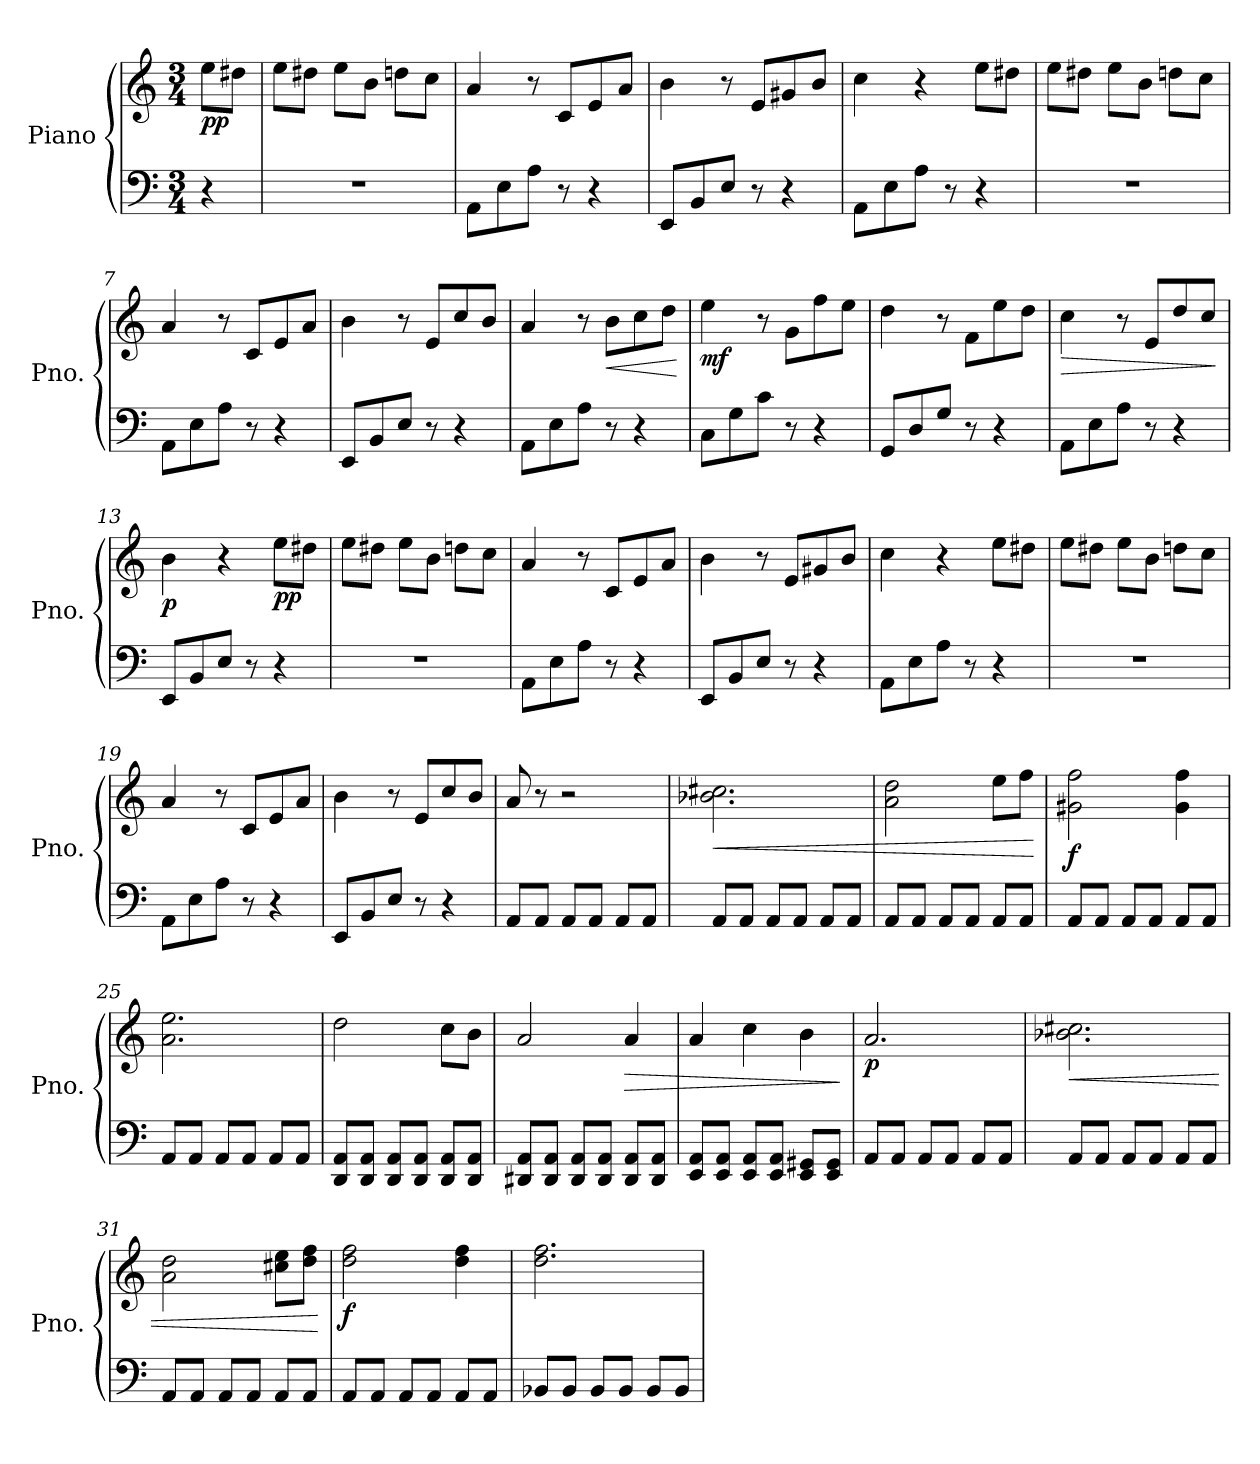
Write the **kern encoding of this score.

**kern	**kern	**dynam
*part1	*part1	*part1
*staff2	*staff1	*staff1/2
*I"Piano	*	*
*I'Pno.	*	*
*clefF4	*clefG2	*
*k[]	*k[]	*
*M3/4	*M3/4	*
=1	=1	=1
!	!	!LO:DY:b
4r	8ee\L	pp
.	8dd#X\J	.
=2	=2	=2
2.r	8ee\L	.
.	8dd#X\J	.
.	8ee\L	.
.	8b\J	.
.	8ddn\L	.
.	8cc\J	.
=3	=3	=3
8AA\L	4a/	.
8E\	.	.
8A\J	8r	.
8r	8c/L	.
4r	8e/	.
.	8a/J	.
=4	=4	=4
8EE/L	4b\	.
8BB/	.	.
8E/J	8r	.
8r	8e/L	.
4r	8g#X/	.
.	8b/J	.
=5	=5	=5
8AA\L	4cc\	.
8E\	.	.
8A\J	4r	.
8r	.	.
4r	8ee\L	.
.	8dd#X\J	.
=6	=6	=6
2.r	8ee\L	.
.	8dd#X\J	.
.	8ee\L	.
.	8b\J	.
.	8ddn\L	.
.	8cc\J	.
=7	=7	=7
8AA\L	4a/	.
8E\	.	.
8A\J	8r	.
8r	8c/L	.
4r	8e/	.
.	8a/J	.
!!LO:LB:g=z
=8	=8	=8
8EE/L	4b\	.
8BB/	.	.
8E/J	8r	.
8r	8e/L	.
4r	8cc/	.
.	8b/J	.
=9	=9	=9
8AA\L	4a/	.
8E\	.	.
8A\J	8r	.
!	!	!LO:HP:b
8r	8b\L	<
4r	8cc\	.
.	8dd\J	.
.	.	[
=10	=10	=10
!	!	!LO:DY:b
8C\L	4ee\	mf
8G\	.	.
8c\J	8r	.
8r	8g\L	.
4r	8ff\	.
.	8ee\J	.
=11	=11	=11
8GG/L	4dd\	.
8D/	.	.
8G/J	8r	.
8r	8f\L	.
4r	8ee\	.
.	8dd\J	.
=12	=12	=12
!	!	!LO:HP:b
8AA\L	4cc\	>
8E\	.	.
8A\J	8r	.
8r	8e/L	.
4r	8dd/	.
.	8cc/J	.
.	.	]
=13	=13	=13
!	!	!LO:DY:b
8EE/L	4b\	p
8BB/	.	.
8E/J	4r	.
8r	.	.
!	!	!LO:DY:b
4r	8ee\L	pp
.	8dd#X\J	.
=14	=14	=14
2.r	8ee\L	.
.	8dd#X\J	.
.	8ee\L	.
.	8b\J	.
.	8ddn\L	.
.	8cc\J	.
!!LO:LB:g=z
=15	=15	=15
8AA\L	4a/	.
8E\	.	.
8A\J	8r	.
8r	8c/L	.
4r	8e/	.
.	8a/J	.
=16	=16	=16
8EE/L	4b\	.
8BB/	.	.
8E/J	8r	.
8r	8e/L	.
4r	8g#X/	.
.	8b/J	.
=17	=17	=17
8AA\L	4cc\	.
8E\	.	.
8A\J	4r	.
8r	.	.
4r	8ee\L	.
.	8dd#X\J	.
=18	=18	=18
2.r	8ee\L	.
.	8dd#X\J	.
.	8ee\L	.
.	8b\J	.
.	8ddn\L	.
.	8cc\J	.
=19	=19	=19
8AA\L	4a/	.
8E\	.	.
8A\J	8r	.
8r	8c/L	.
4r	8e/	.
.	8a/J	.
=20	=20	=20
8EE/L	4b\	.
8BB/	.	.
8E/J	8r	.
8r	8e/L	.
4r	8cc/	.
.	8b/J	.
=21	=21	=21
8AA/L	8a/	.
8AA/J	8r	.
8AA/L	2r	.
8AA/J	.	.
8AA/L	.	.
8AA/J	.	.
!!LO:LB:g=z
=22	=22	=22
!	!	!LO:HP:b
8AA/L	2.b-X\ 2.cc#X\	<
8AA/J	.	.
8AA/L	.	.
8AA/J	.	.
8AA/L	.	.
8AA/J	.	.
=23	=23	=23
8AA/L	2a\ 2dd\	.
8AA/J	.	.
8AA/L	.	.
8AA/J	.	.
8AA/L	8ee\L	.
8AA/J	8ff\J	.
.	.	[
=24	=24	=24
!	!	!LO:DY:b
8AA/L	2g#X\ 2ff\	f
8AA/J	.	.
8AA/L	.	.
8AA/J	.	.
8AA/L	4g#\ 4ff\	.
8AA/J	.	.
=25	=25	=25
8AA/L	2.a\ 2.ee\	.
8AA/J	.	.
8AA/L	.	.
8AA/J	.	.
8AA/L	.	.
8AA/J	.	.
=26	=26	=26
8DD/ 8AA/L	2dd\	.
8DD/ 8AA/J	.	.
8DD/ 8AA/L	.	.
8DD/ 8AA/J	.	.
8DD/ 8AA/L	8cc\L	.
8DD/ 8AA/J	8b\J	.
=27	=27	=27
8DD#X/ 8AA/L	2a/	.
8DD#/ 8AA/J	.	.
8DD#/ 8AA/L	.	.
8DD#/ 8AA/J	.	.
!	!	!LO:HP:b
8DD#/ 8AA/L	4a/	>
8DD#/ 8AA/J	.	.
!!LO:LB:g=z
=28	=28	=28
8EE/ 8AA/L	4a/	.
8EE/ 8AA/J	.	.
8EE/ 8AA/L	4cc\	.
8EE/ 8AA/J	.	.
8EE/ 8GG#X/L	4b\	.
8EE/ 8GG#/J	.	.
.	.	]
=29	=29	=29
!	!	!LO:DY:b
8AA/L	2.a/	p
8AA/J	.	.
8AA/L	.	.
8AA/J	.	.
8AA/L	.	.
8AA/J	.	.
=30	=30	=30
!	!	!LO:HP:b
8AA/L	2.b-X\ 2.cc#X\	<
8AA/J	.	.
8AA/L	.	.
8AA/J	.	.
8AA/L	.	.
8AA/J	.	.
=31	=31	=31
8AA/L	2a\ 2dd\	.
8AA/J	.	.
8AA/L	.	.
8AA/J	.	.
8AA/L	8cc#X\ 8ee\L	.
8AA/J	8dd\ 8ff\J	.
.	.	[
=32	=32	=32
!	!	!LO:DY:b
8AA/L	2dd\ 2ff\	f
8AA/J	.	.
8AA/L	.	.
8AA/J	.	.
8AA/L	4dd\ 4ff\	.
8AA/J	.	.
=33	=33	=33
8BB-X/L	2.dd\ 2.ff\	.
8BB-/J	.	.
8BB-/L	.	.
8BB-/J	.	.
8BB-/L	.	.
8BB-/J	.	.
=	=	=
*-	*-	*-
